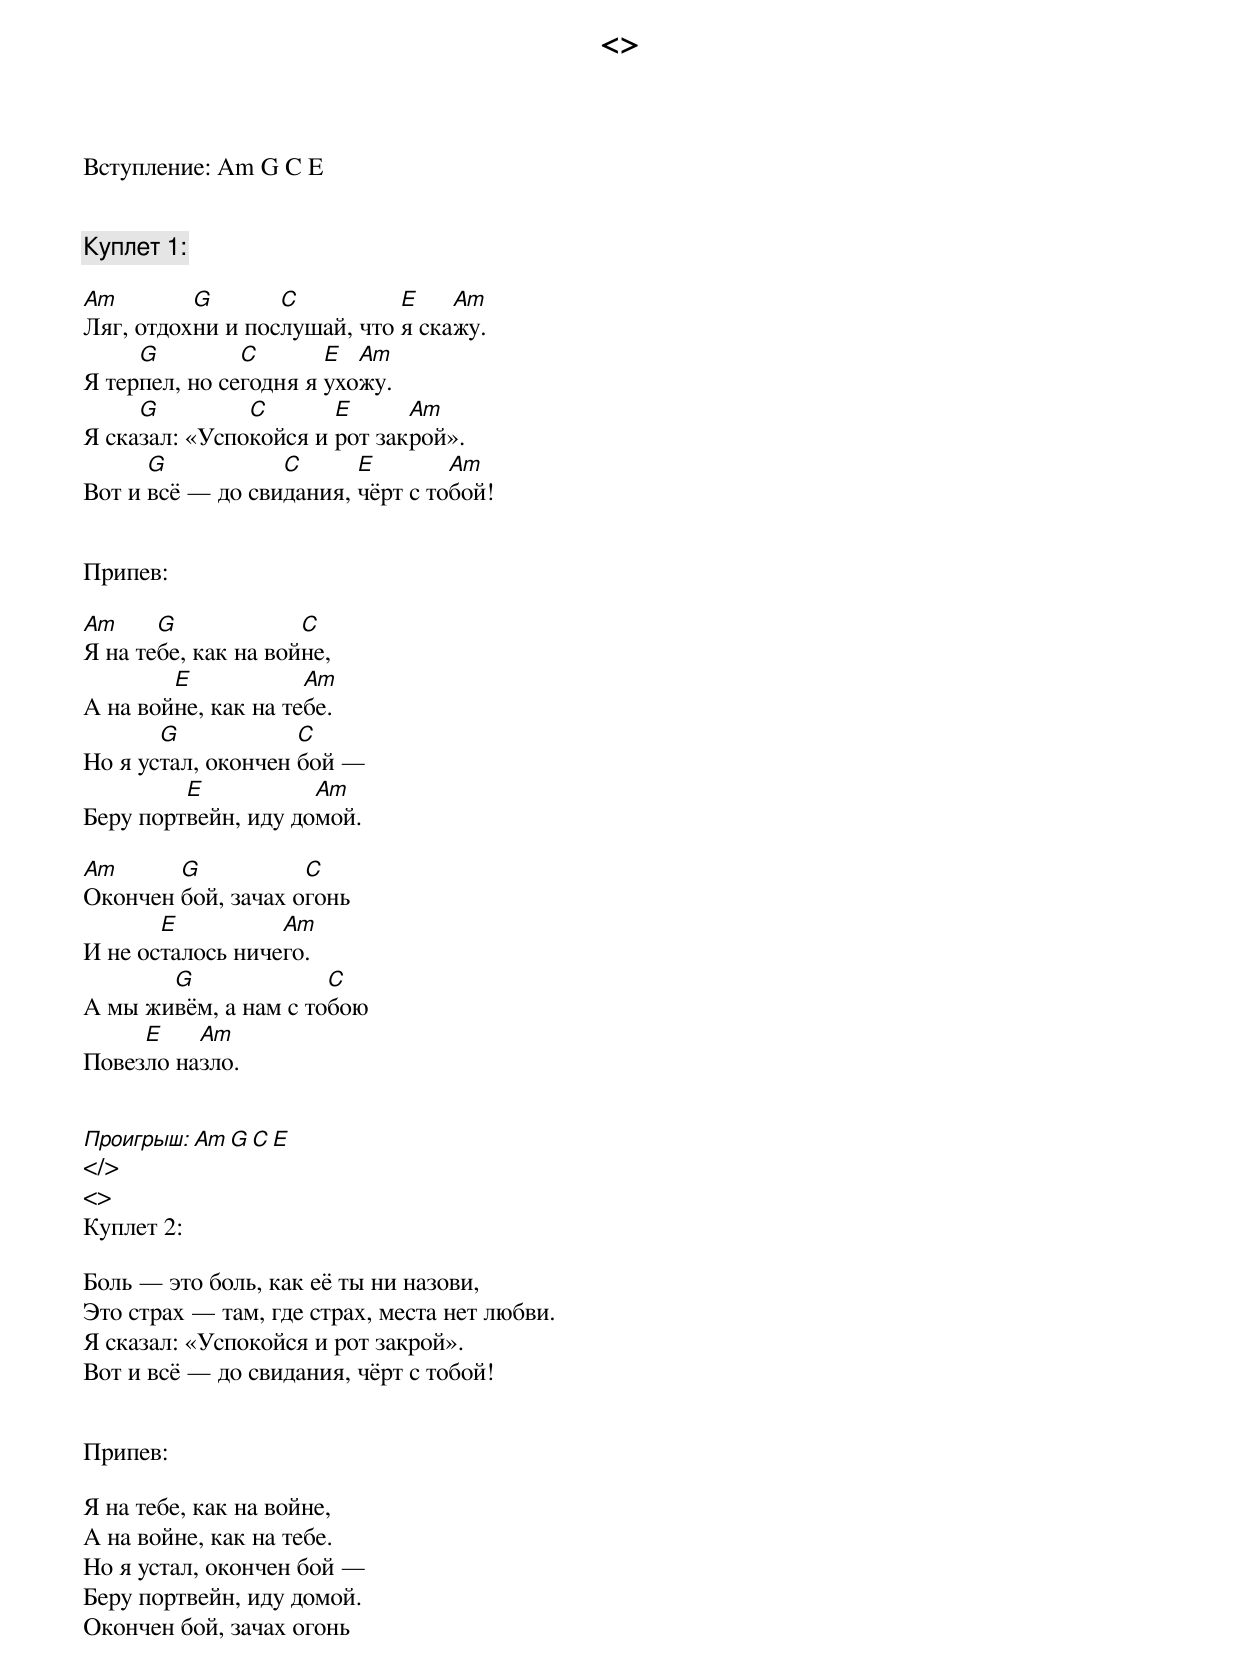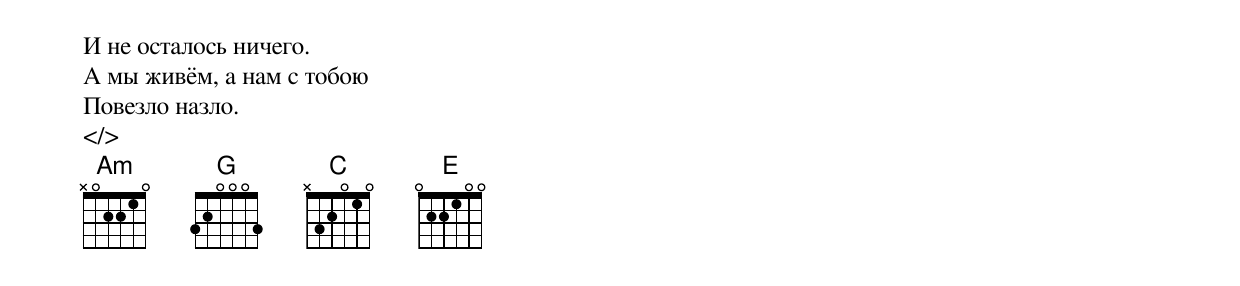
<>
Вступление: Am G C E


Куплет 1:

Am        G       C          E    Am
Ляг, отдохни и послушай, что я скажу.
     G         C       E  Am
Я терпел, но сегодня я ухожу.
     G         C       E      Am
Я сказал: «Успокойся и рот закрой».
      G           C      E        Am
Вот и всё — до свидания, чёрт с тобой!


Припев:

Am     G             C
Я на тебе, как на войне,
        E            Am
А на войне, как на тебе.
       G            C
Но я устал, окончен бой —
         E           Am
Беру портвейн, иду домой.

Am      G           C
Окончен бой, зачах огонь
       E          Am
И не осталось ничего.
       G              C
А мы живём, а нам с тобою
     E    Am
Повезло назло.


Проигрыш: Am G C E
</>
<>
Куплет 2:

Боль — это боль, как её ты ни назови,
Это страх — там, где страх, места нет любви.
Я сказал: «Успокойся и рот закрой».
Вот и всё — до свидания, чёрт с тобой!


Припев:

Я на тебе, как на войне,
А на войне, как на тебе.
Но я устал, окончен бой —
Беру портвейн, иду домой.
Окончен бой, зачах огонь
И не осталось ничего.
А мы живём, а нам с тобою
Повезло назло.
</>
